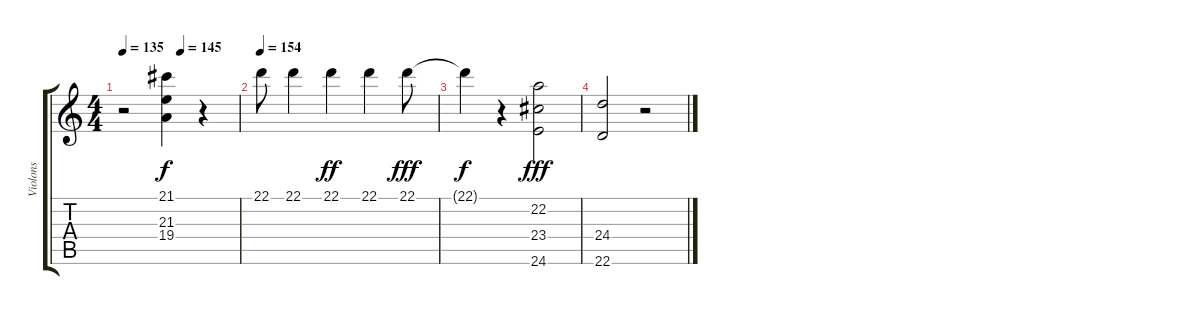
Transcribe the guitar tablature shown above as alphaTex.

\track ("Violons" "Violons") {instrument violin}
\staff {score tabs}
\tuning (E4 B3 G3 D3 A2 E2) {hide}
\ts (4 4)
\tempo 135
\tempo (145 0.5)
\clef g2
\ks c
r.2{dy f} (21.1 21.3 19.4).4 r.4 |
\tempo 154
22.1.8 22.1.4 22.1.4{dy ff} 22.1.4 22.1.8{dy fff} |
22.1{t}.4{dy f} r.4 (22.2 23.4 24.6).2{dy fff} |
(24.4 22.6).2 r.2
